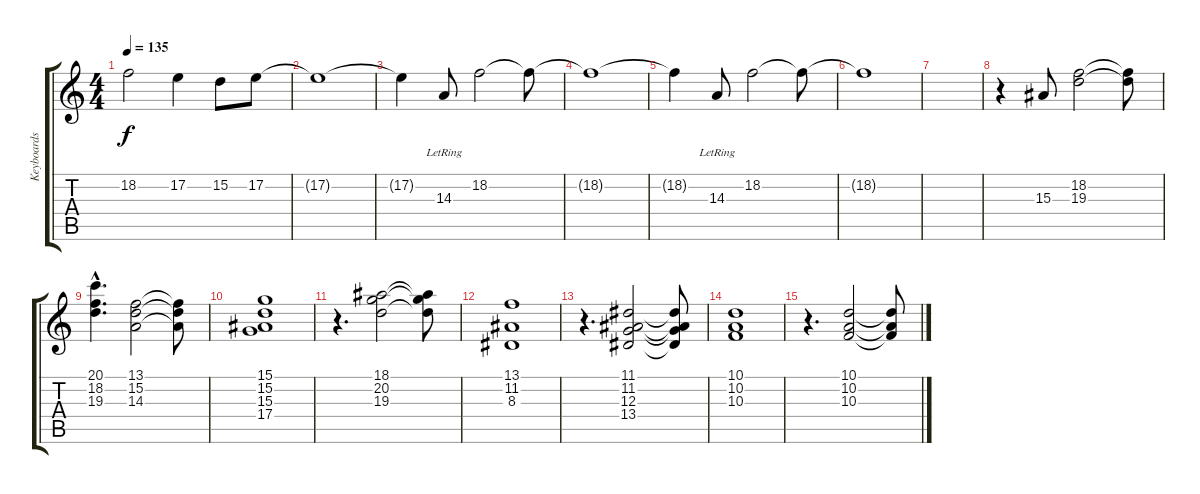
\track ("Keyboards" "Keyboards") {instrument brightacousticpiano}
\staff {score tabs}
\tuning (E4 B3 G3 D3 A2 E2) {hide}
\ts (4 4)
\tempo 135
\clef g2
\ks c
18.2{t}.2{dy f} 17.2.4 15.2.8 17.2.8 |
17.2{t}.1 |
17.2{t}.4 14.3{lr}.8 18.2.2 18.2{t}.8 |
18.2{t}.1 |
18.2{t}.4 14.3{lr}.8 18.2.2 18.2{t}.8 |
18.2{t}.1 |
|
r.4 15.3.8 (18.2 19.3).2 (18.2{t} 19.3{t}).8 |
(20.1{hac} 18.2{hac} 19.3{hac}).4{d} (13.1 15.2 14.3).2 (13.1{t} 15.2{t} 14.3{t}).8 |
(15.1 15.2 15.3 17.4).1 |
r.4{d} (18.1 20.2 19.3).2 (18.1{t} 20.2{t} 19.3{t}).8 |
(13.1 11.2 8.3).1 |
r.4{d} (11.1 11.2 12.3 13.4).2 (11.1{t} 11.2{t} 12.3{t} 13.4{t}).8 |
(10.1 10.2 10.3).1 |
r.4{d} (10.1 10.2 10.3).2 (10.1{t} 10.2{t} 10.3{t}).8
